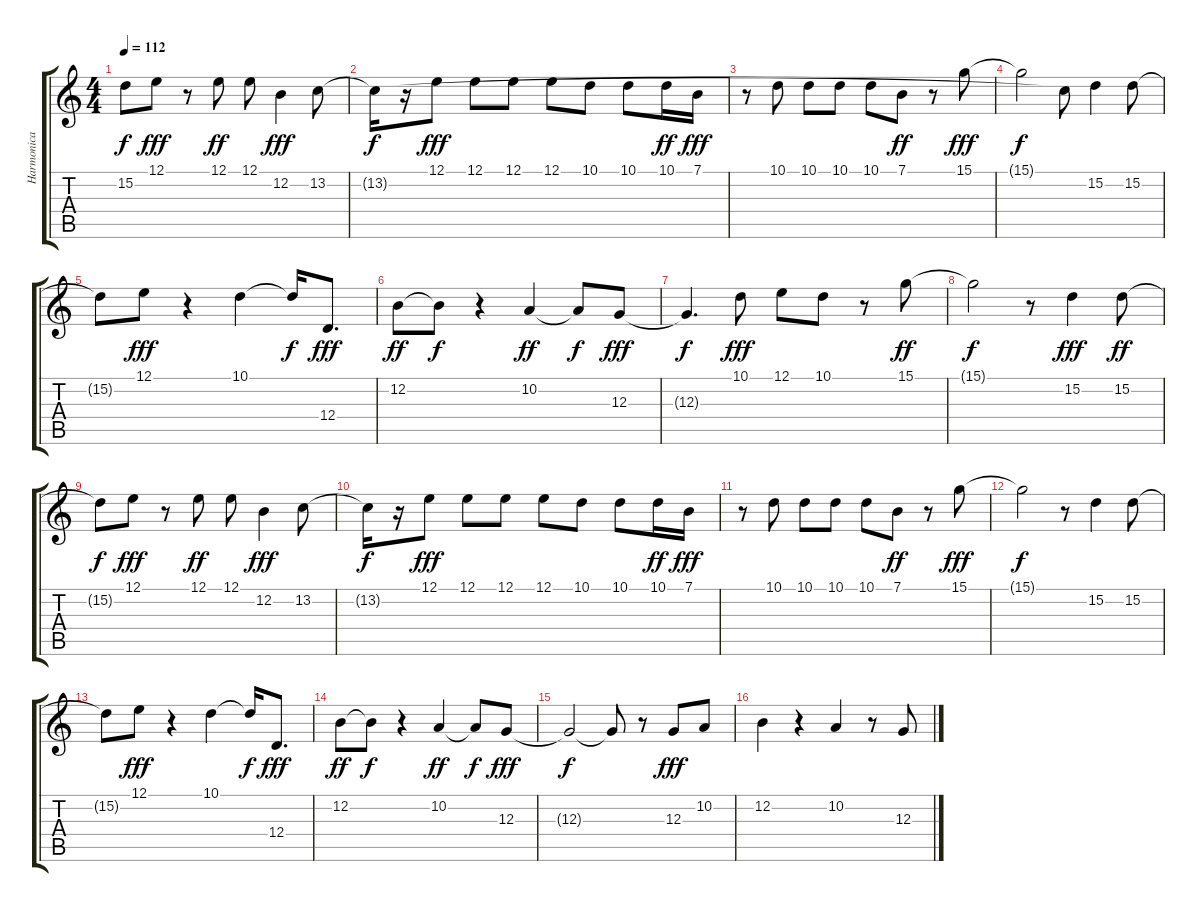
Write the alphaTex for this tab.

\track ("Harmonica (Voice)" "Harmonica ") {instrument harmonica}
\staff {score tabs}
\tuning (E4 B3 G3 D3 A2 E2) {hide}
\ts (4 4)
\tempo 112
\clef g2
\ks c
15.2{t}.8{dy f} 12.1.8{dy fff} r.8 12.1.8{dy ff} 12.1.8 12.2.4{dy fff} 13.2.8 |
13.2{t}.16{dy f} r.16 12.1.8{dy fff} 12.1.8 12.1.8 12.1.8 10.1.8 10.1.8 10.1.16{dy ff} 7.1.16{dy fff} |
r.8 10.1.8 10.1.8 10.1.8 10.1.8 7.1.8{dy ff} r.8 15.1.8{dy fff} |
15.1{t}.2{dy f} 13.2{t}.8 15.2.4 15.2.8 |
15.2{t}.8 12.1.8{dy fff} r.4 10.1.4 10.1{t}.16{dy f} 12.4.8{d dy fff} |
12.2.8{dy ff} 12.2{t}.8{dy f} r.4 10.2.4{dy ff} 10.2{t}.8{dy f} 12.3.8{dy fff} |
12.3{t}.4{d dy f} 10.1.8{dy fff} 12.1.8 10.1.8 r.8 15.1.8{dy ff} |
15.1{t}.2{dy f} r.8 15.2.4{dy fff} 15.2.8{dy ff} |
15.2{t}.8{dy f} 12.1.8{dy fff} r.8 12.1.8{dy ff} 12.1.8 12.2.4{dy fff} 13.2.8 |
13.2{t}.16{dy f} r.16 12.1.8{dy fff} 12.1.8 12.1.8 12.1.8 10.1.8 10.1.8 10.1.16{dy ff} 7.1.16{dy fff} |
r.8 10.1.8 10.1.8 10.1.8 10.1.8 7.1.8{dy ff} r.8 15.1.8{dy fff} |
15.1{t}.2{dy f} r.8 15.2.4 15.2.8 |
15.2{t}.8 12.1.8{dy fff} r.4 10.1.4 10.1{t}.16{dy f} 12.4.8{d dy fff} |
12.2.8{dy ff} 12.2{t}.8{dy f} r.4 10.2.4{dy ff} 10.2{t}.8{dy f} 12.3.8{dy fff} |
12.3{t}.2{dy f} 12.3{t}.8 r.8 12.3.8{dy fff} 10.2.8 |
12.2.4 r.4 10.2.4 r.8 12.3.8
